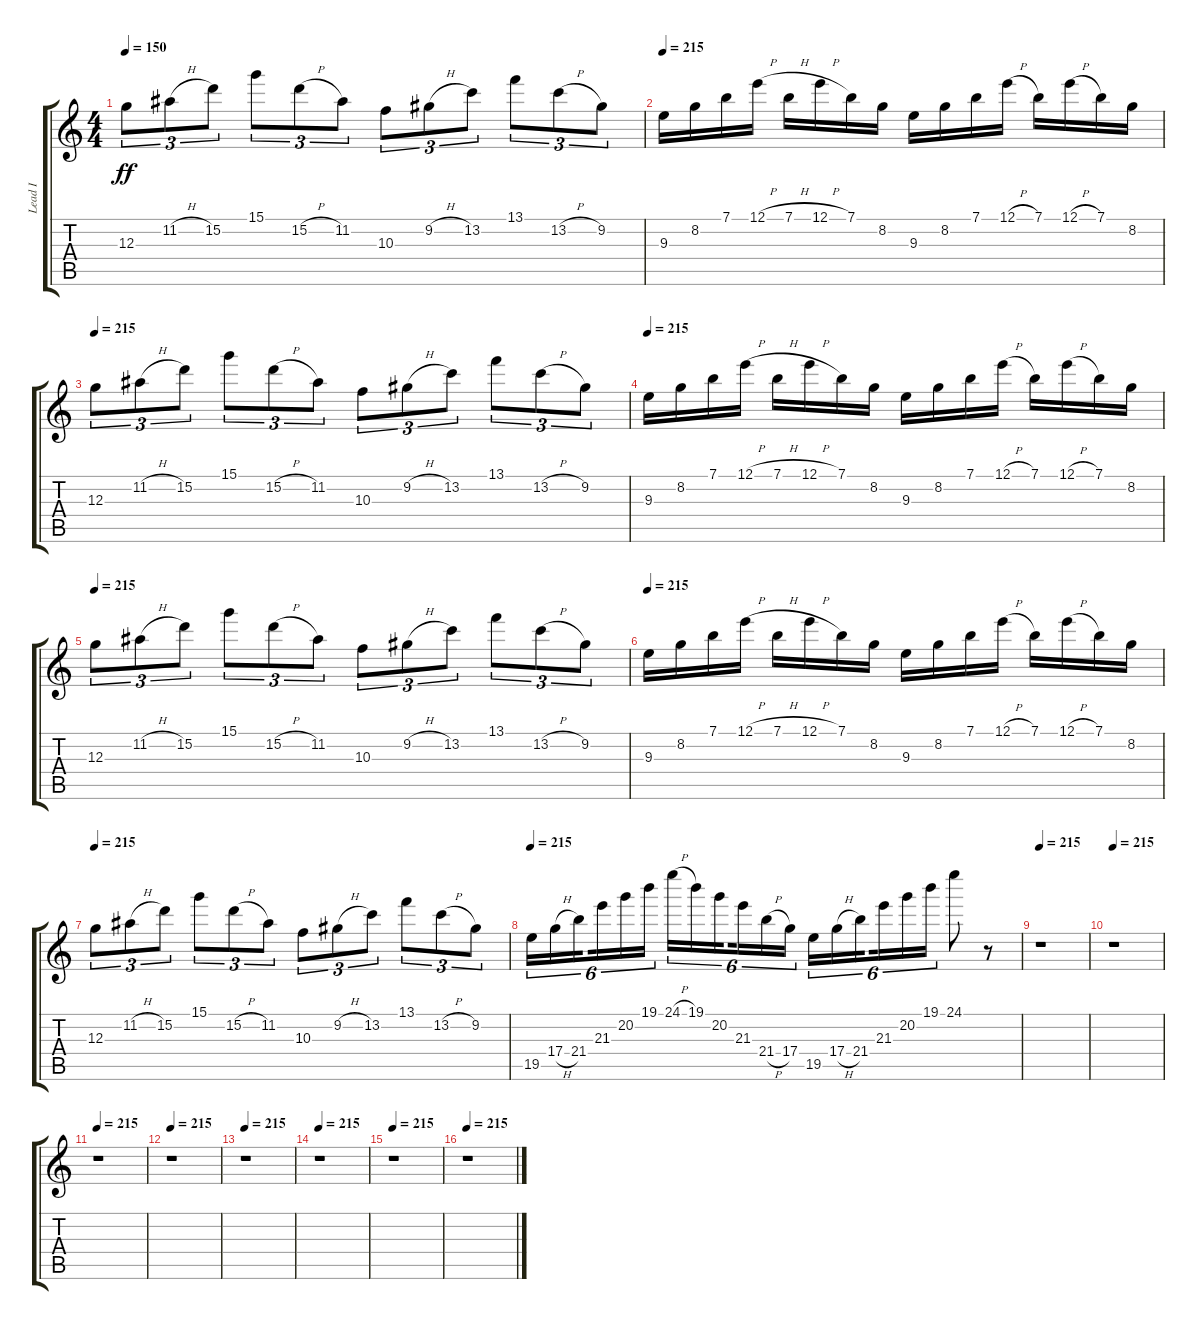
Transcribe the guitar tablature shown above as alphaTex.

\track ("Lead I" "Lead I") {instrument overdrivenguitar}
\staff {score tabs}
\tuning (E4 B3 G3 D3 A2 E2) {hide}
\ts (4 4)
\tempo 150
\tempo 215
\tempo 150
\clef g2
\ks c
12.3.8{tu (3 2) dy ff instrument overdrivenguitar} 11.2{h}.8{tu (3 2)} 15.2.8{tu (3 2)} 15.1.8{tu (3 2)} 15.2{h}.8{tu (3 2)} 11.2.8{tu (3 2)} 10.3.8{tu (3 2)} 9.2{h}.8{tu (3 2)} 13.2.8{tu (3 2)} 13.1.8{tu (3 2)} 13.2{h}.8{tu (3 2)} 9.2.8{tu (3 2)} |
\tempo 215
9.3.16 8.2.16 7.1.16 12.1{h}.16 7.1{h}.16 12.1{h}.16 7.1.16 8.2.16 9.3.16 8.2.16 7.1.16 12.1{h}.16 7.1.16 12.1{h}.16 7.1.16 8.2.16 |
\tempo 215
12.3.8{tu (3 2)} 11.2{h}.8{tu (3 2)} 15.2.8{tu (3 2)} 15.1.8{tu (3 2)} 15.2{h}.8{tu (3 2)} 11.2.8{tu (3 2)} 10.3.8{tu (3 2)} 9.2{h}.8{tu (3 2)} 13.2.8{tu (3 2)} 13.1.8{tu (3 2)} 13.2{h}.8{tu (3 2)} 9.2.8{tu (3 2)} |
\tempo 215
9.3.16 8.2.16 7.1.16 12.1{h}.16 7.1{h}.16 12.1{h}.16 7.1.16 8.2.16 9.3.16 8.2.16 7.1.16 12.1{h}.16 7.1.16 12.1{h}.16 7.1.16 8.2.16 |
\tempo 215
12.3.8{tu (3 2)} 11.2{h}.8{tu (3 2)} 15.2.8{tu (3 2)} 15.1.8{tu (3 2)} 15.2{h}.8{tu (3 2)} 11.2.8{tu (3 2)} 10.3.8{tu (3 2)} 9.2{h}.8{tu (3 2)} 13.2.8{tu (3 2)} 13.1.8{tu (3 2)} 13.2{h}.8{tu (3 2)} 9.2.8{tu (3 2)} |
\tempo 215
9.3.16 8.2.16 7.1.16 12.1{h}.16 7.1{h}.16 12.1{h}.16 7.1.16 8.2.16 9.3.16 8.2.16 7.1.16 12.1{h}.16 7.1.16 12.1{h}.16 7.1.16 8.2.16 |
\tempo 215
12.3.8{tu (3 2)} 11.2{h}.8{tu (3 2)} 15.2.8{tu (3 2)} 15.1.8{tu (3 2)} 15.2{h}.8{tu (3 2)} 11.2.8{tu (3 2)} 10.3.8{tu (3 2)} 9.2{h}.8{tu (3 2)} 13.2.8{tu (3 2)} 13.1.8{tu (3 2)} 13.2{h}.8{tu (3 2)} 9.2.8{tu (3 2)} |
\tempo 215
19.5.16{tu (6 4)} 17.4{h}.16{tu (6 4)} 21.4.16{tu (6 4) beam splitsecondary} 21.3.16{tu (6 4)} 20.2.16{tu (6 4)} 19.1.16{tu (6 4)} 24.1{h}.16{tu (6 4)} 19.1.16{tu (6 4)} 20.2.16{tu (6 4) beam splitsecondary} 21.3.16{tu (6 4)} 21.4{h}.16{tu (6 4)} 17.4.16{tu (6 4)} 19.5.16{tu (6 4)} 17.4{h}.16{tu (6 4)} 21.4.16{tu (6 4) beam splitsecondary} 21.3.16{tu (6 4)} 20.2.16{tu (6 4)} 19.1.16{tu (6 4)} 24.1.8 r.8 |
\tempo 215
r.1 |
\tempo 215
r.1 |
\tempo 215
r.1 |
\tempo 215
r.1 |
\tempo 215
r.1 |
\tempo 215
r.1 |
\tempo 215
r.1 |
\tempo 215
r.1
